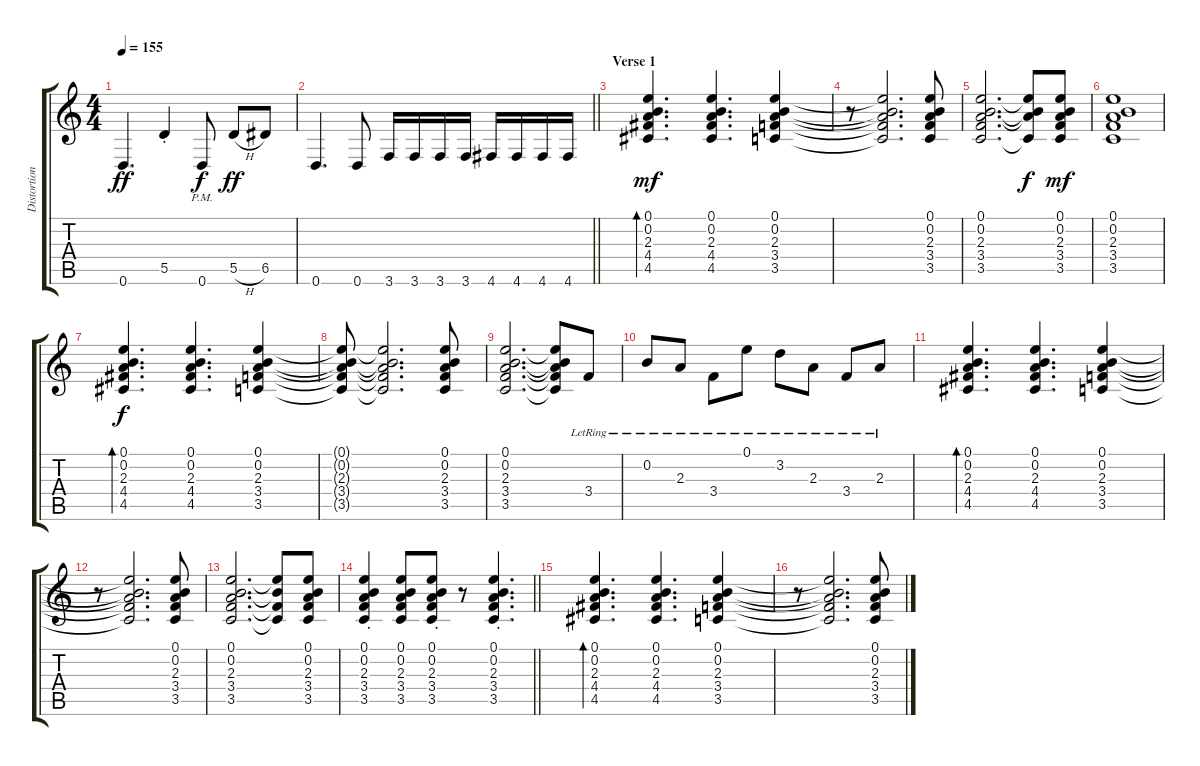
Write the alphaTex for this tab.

\track ("Distortion Guitar 2" "Distortion") {instrument overdrivenguitar}
\staff {score tabs}
\tuning (E4 B3 G3 D3 A2 D2) {hide}
\ts (4 4)
\tempo 155
\clef g2
\ks c
0.6.4{d dy ff} 5.5{st}.4 0.6{pm}.8{dy f} 5.5{h}.8{dy ff} 6.5.8 |
\barLineRight lightlight
0.6.4{d} 0.6.8 3.6.16 3.6.16 3.6.16 3.6.16 4.6.16 4.6.16 4.6.16 4.6.16 |
\section ("" "Verse 1")
(0.1 0.2 2.3 4.4 4.5).4{d bd 30 dy mf volume 9} (0.1 0.2 2.3 4.4 4.5).4{d} (0.1 0.2 2.3 3.4 3.5).4 |
r.8 (0.1{t} 0.2{t} 2.3{t} 3.4{t} 3.5{t}).2{d} (0.1 0.2 2.3 3.4 3.5).8 |
(0.1 0.2 2.3 3.4 3.5).2{d} (0.1{t} 0.2{t} 2.3{t} 3.5{t}).8{dy f} (0.1 0.2 2.3 3.4 3.5).8{dy mf} |
(0.1 0.2 2.3 3.4 3.5).1 |
(0.1 0.2 2.3 4.4 4.5).4{d bd 30 dy f} (0.1 0.2 2.3 4.4 4.5).4{d} (0.1 0.2 2.3 3.4 3.5).4 |
(0.1{t} 0.2{t} 2.3{t} 3.4{t} 3.5{t}).8 (0.1{t} 0.2{t} 2.3{t} 3.4{t} 3.5{t}).2{d} (0.1 0.2 2.3 3.4 3.5).8 |
(0.1 0.2 2.3 3.4 3.5).2{d} (0.1{t} 0.2{t} 2.3{t} 3.4{t} 3.5{t}).8 3.4{lr}.8 |
0.2{lr}.8 2.3{lr}.8 3.4{lr}.8 0.1{lr}.8 3.2{lr}.8 2.3{lr}.8 3.4{lr}.8 2.3{lr}.8 |
(0.1 0.2 2.3 4.4 4.5).4{d bd 30} (0.1 0.2 2.3 4.4 4.5).4{d} (0.1 0.2 2.3 3.4 3.5).4 |
r.8 (0.1{t} 0.2{t} 2.3{t} 3.4{t} 3.5{t}).2{d} (0.1 0.2 2.3 3.4 3.5).8 |
(0.1 0.2 2.3 3.4 3.5).2{d} (0.1{t} 0.2{t} 3.4{t} 3.5{t}).8 (0.1 0.2 2.3 3.4 3.5).8 |
\barLineRight lightlight
(0.1{st} 0.2{st} 2.3{st} 3.4{st} 3.5{st}).4 (0.1 0.2 2.3 3.4 3.5).8 (0.1{st} 0.2{st} 2.3{st} 3.4{st} 3.5{st}).8 r.8 (0.1{st} 0.2{st} 2.3{st} 3.4{st} 3.5{st}).4{d} |
(0.1 0.2 2.3 4.4 4.5).4{d bd 30} (0.1 0.2 2.3 4.4 4.5).4{d} (0.1 0.2 2.3 3.4 3.5).4 |
r.8 (0.1{t} 0.2{t} 2.3{t} 3.4{t} 3.5{t}).2{d} (0.1 0.2 2.3 3.4 3.5).8
